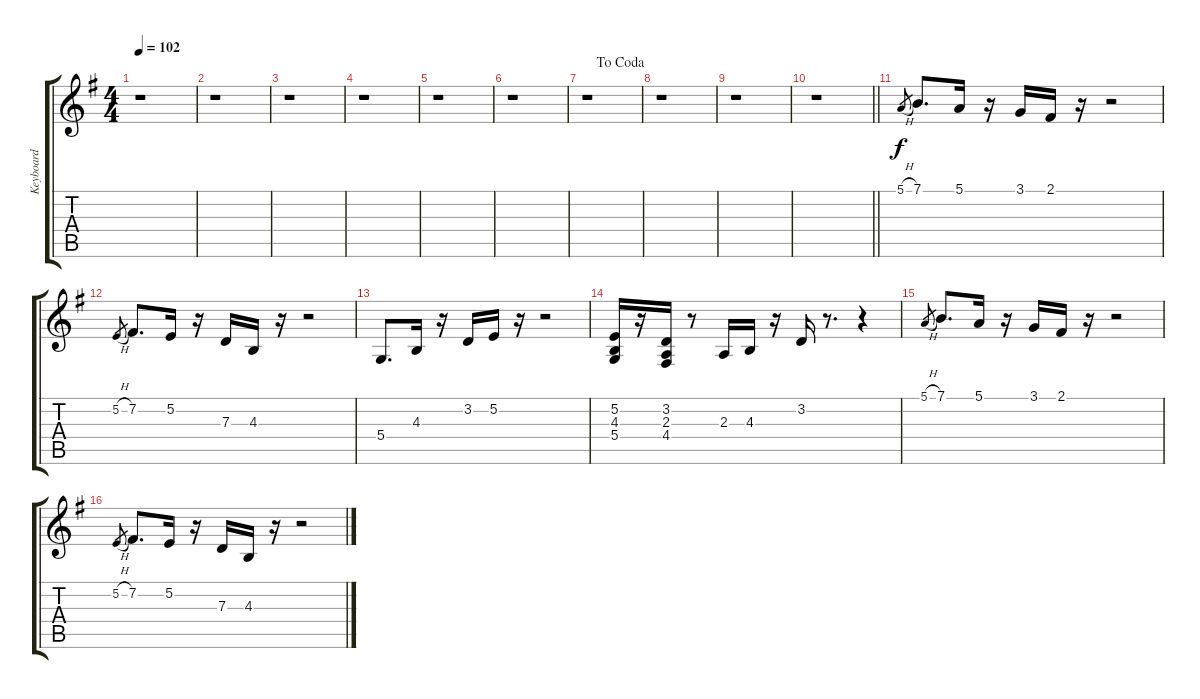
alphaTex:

\track ("Keyboard" "Keyboard") {instrument electricpiano1}
\staff {score tabs}
\tuning (E4 B3 G3 D3 A2 E2) {hide}
\ts (4 4)
\tempo 102
\clef g2
\ks g
r.1{dy f} |
r.1 |
r.1 |
r.1 |
r.1 |
r.1 |
\jump dacoda
r.1 |
r.1 |
r.1 |
\barLineRight lightlight
r.1 |
5.1{h}.8{gr} 7.1.8{d} 5.1.16 r.16 3.1.16 2.1.16 r.16 r.2 |
5.2{h}.8{gr} 7.2.8{d} 5.2.16 r.16 7.3.16 4.3.16 r.16 r.2 |
5.4.8{d} 4.3.16 r.16 3.2.16 5.2.16 r.16 r.2 |
(5.2 4.3 5.4).16 r.16 (3.2 2.3 4.4).16 r.8 2.3.16 4.3.16 r.16 3.2.16 r.8{d} r.4 |
5.1{h}.8{gr} 7.1.8{d} 5.1.16 r.16 3.1.16 2.1.16 r.16 r.2 |
5.2{h}.8{gr} 7.2.8{d} 5.2.16 r.16 7.3.16 4.3.16 r.16 r.2
